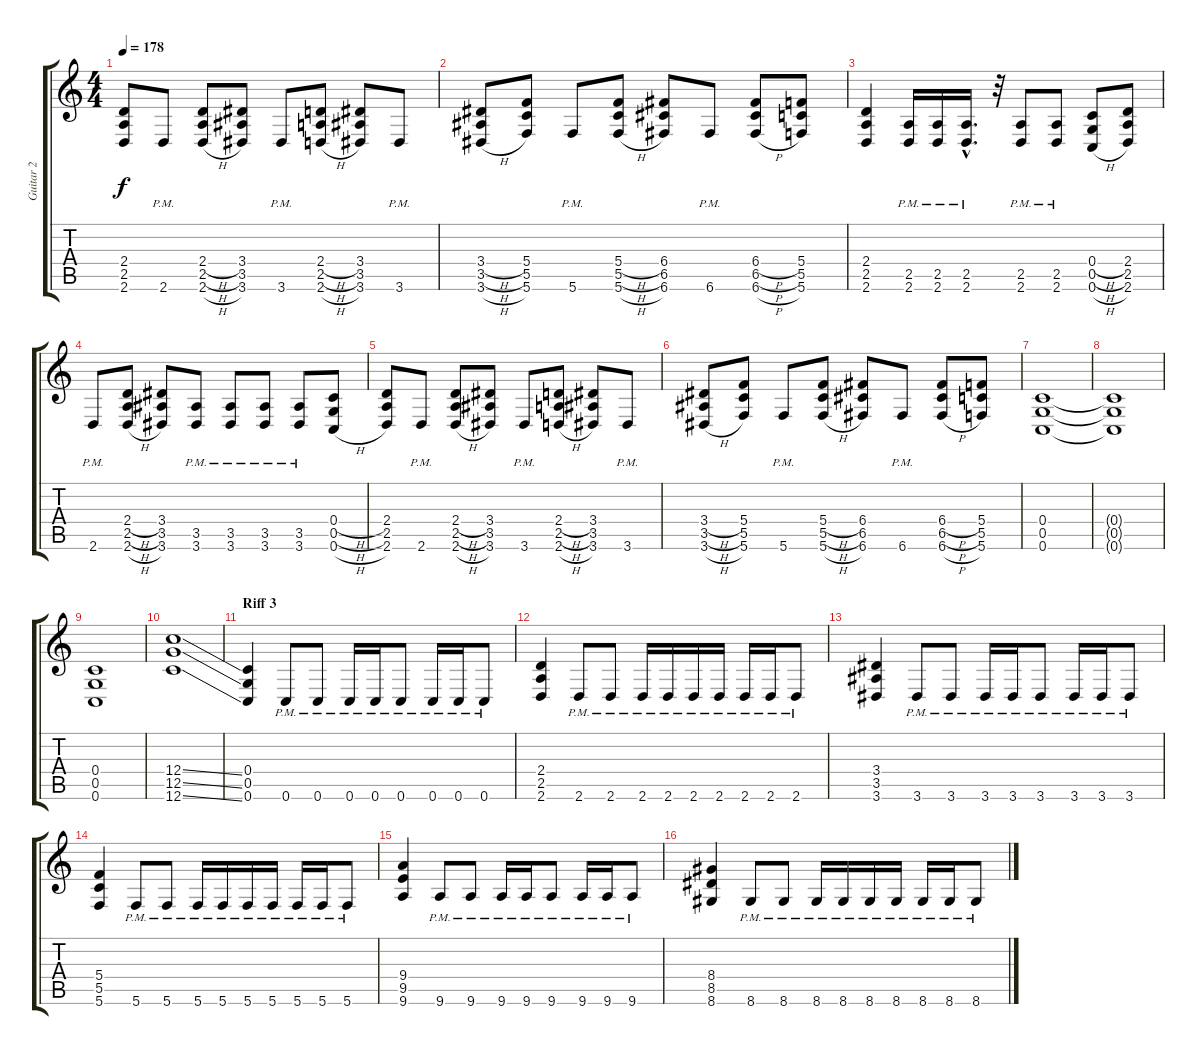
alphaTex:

\track ("Guitar 2" "Guitar 2") {instrument overdrivenguitar}
\staff {score tabs}
\tuning (D4 A3 F3 C3 G2 C2) {hide}
\ts (4 4)
\tempo 178
\clef g2
\ks c
(2.4 2.5 2.6).8{dy f} 2.6{pm}.8 (2.4{h} 2.5{h} 2.6{h}).8 (3.4 3.5 3.6).8 3.6{pm}.8 (2.4{h} 2.5{h} 2.6{h}).8 (3.4 3.5 3.6).8 3.6{pm}.8 |
(3.4{h} 3.5{h} 3.6{h}).8 (5.4 5.5 5.6).8 5.6{pm}.8 (5.4{h} 5.5{h} 5.6{h}).8 (6.4 6.5 6.6).8 6.6{pm}.8 (6.4{h} 6.5{h} 6.6{h}).8 (5.4 5.5 5.6).8 |
(2.4 2.5 2.6).4 (2.5{pm} 2.6{pm}).16 (2.5{pm} 2.6{pm}).16 (2.5{hac pm} 2.6{hac pm}).16{d} r.32 (2.5{pm} 2.6{pm}).8 (2.5{pm} 2.6{pm}).8 (0.4{h} 0.5{h} 0.6{h}).8 (2.4 2.5 2.6).8 |
2.6{pm}.8 (2.4{h} 2.5{h} 2.6{h}).8 (3.4 3.5 3.6).8 (3.5{pm} 3.6{pm}).8 (3.5{pm} 3.6{pm}).8 (3.5{pm} 3.6{pm}).8 (3.5{pm} 3.6{pm}).8 (0.4{h} 0.5{h} 0.6{h}).8 |
(2.4 2.5 2.6).8 2.6{pm}.8 (2.4{h} 2.5{h} 2.6{h}).8 (3.4 3.5 3.6).8 3.6{pm}.8 (2.4{h} 2.5{h} 2.6{h}).8 (3.4 3.5 3.6).8 3.6{pm}.8 |
(3.4{h} 3.5{h} 3.6{h}).8 (5.4 5.5 5.6).8 5.6{pm}.8 (5.4{h} 5.5{h} 5.6{h}).8 (6.4 6.5 6.6).8 6.6{pm}.8 (6.4{h} 6.5{h} 6.6{h}).8 (5.4 5.5 5.6).8 |
(0.4 0.5 0.6).1 |
(0.4{t} 0.5{t} 0.6{t}).1 |
(0.4 0.5 0.6).1 |
(12.4{ss} 12.5{ss} 12.6{ss}).1 |
\section ("" "Riff 3")
(0.4 0.5 0.6).4 0.6{pm}.8 0.6{pm}.8 0.6{pm}.16 0.6{pm}.16 0.6{pm}.8 0.6{pm}.16 0.6{pm}.16 0.6{pm}.8 |
(2.4 2.5 2.6).4 2.6{pm}.8 2.6{pm}.8 2.6{pm}.16 2.6{pm}.16 2.6{pm}.16 2.6{pm}.16 2.6{pm}.16 2.6{pm}.16 2.6{pm}.8 |
(3.4 3.5 3.6).4 3.6{pm}.8 3.6{pm}.8 3.6{pm}.16 3.6{pm}.16 3.6{pm}.8 3.6{pm}.16 3.6{pm}.16 3.6{pm}.8 |
(5.4 5.5 5.6).4 5.6{pm}.8 5.6{pm}.8 5.6{pm}.16 5.6{pm}.16 5.6{pm}.16 5.6{pm}.16 5.6{pm}.16 5.6{pm}.16 5.6{pm}.8 |
(9.4 9.5 9.6).4 9.6{pm}.8 9.6{pm}.8 9.6{pm}.16 9.6{pm}.16 9.6{pm}.8 9.6{pm}.16 9.6{pm}.16 9.6{pm}.8 |
(8.4 8.5 8.6).4 8.6{pm}.8 8.6{pm}.8 8.6{pm}.16 8.6{pm}.16 8.6{pm}.16 8.6{pm}.16 8.6{pm}.16 8.6{pm}.16 8.6{pm}.8
